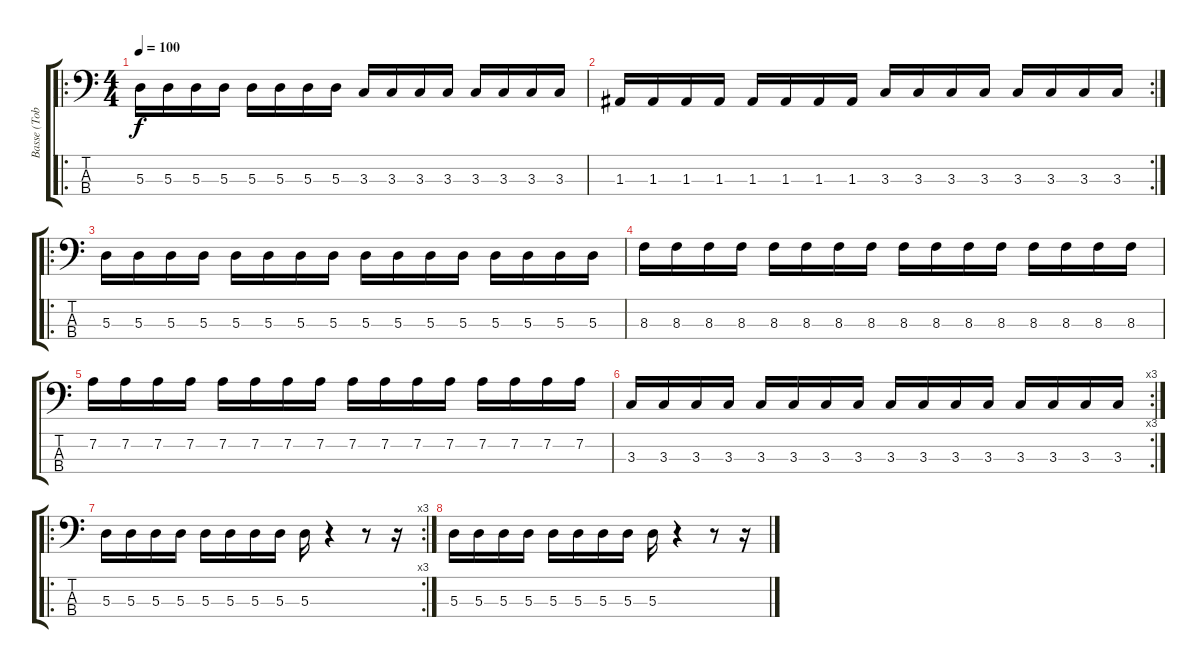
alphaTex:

\track ("Basse (Tobin)" "Basse (Tob") {instrument electricbasspick}
\staff {score tabs}
\tuning (G2 D2 A1 E1) {hide}
\ro
\ts (4 4)
\tempo 100
\clef f4
\ks c
5.3.16{dy f} 5.3.16 5.3.16 5.3.16 5.3.16 5.3.16 5.3.16 5.3.16 3.3.16 3.3.16 3.3.16 3.3.16 3.3.16 3.3.16 3.3.16 3.3.16 |
\rc 2
1.3.16 1.3.16 1.3.16 1.3.16 1.3.16 1.3.16 1.3.16 1.3.16 3.3.16 3.3.16 3.3.16 3.3.16 3.3.16 3.3.16 3.3.16 3.3.16 |
\ro
5.3.16 5.3.16 5.3.16 5.3.16 5.3.16 5.3.16 5.3.16 5.3.16 5.3.16 5.3.16 5.3.16 5.3.16 5.3.16 5.3.16 5.3.16 5.3.16 |
8.3.16 8.3.16 8.3.16 8.3.16 8.3.16 8.3.16 8.3.16 8.3.16 8.3.16 8.3.16 8.3.16 8.3.16 8.3.16 8.3.16 8.3.16 8.3.16 |
7.2.16 7.2.16 7.2.16 7.2.16 7.2.16 7.2.16 7.2.16 7.2.16 7.2.16 7.2.16 7.2.16 7.2.16 7.2.16 7.2.16 7.2.16 7.2.16 |
\rc 3
3.3.16 3.3.16 3.3.16 3.3.16 3.3.16 3.3.16 3.3.16 3.3.16 3.3.16 3.3.16 3.3.16 3.3.16 3.3.16 3.3.16 3.3.16 3.3.16 |
\ro
\rc 3
5.3.16 5.3.16 5.3.16 5.3.16 5.3.16 5.3.16 5.3.16 5.3.16 5.3.16 r.4 r.8 r.16 |
5.3.16 5.3.16 5.3.16 5.3.16 5.3.16 5.3.16 5.3.16 5.3.16 5.3.16 r.4 r.8 r.16
